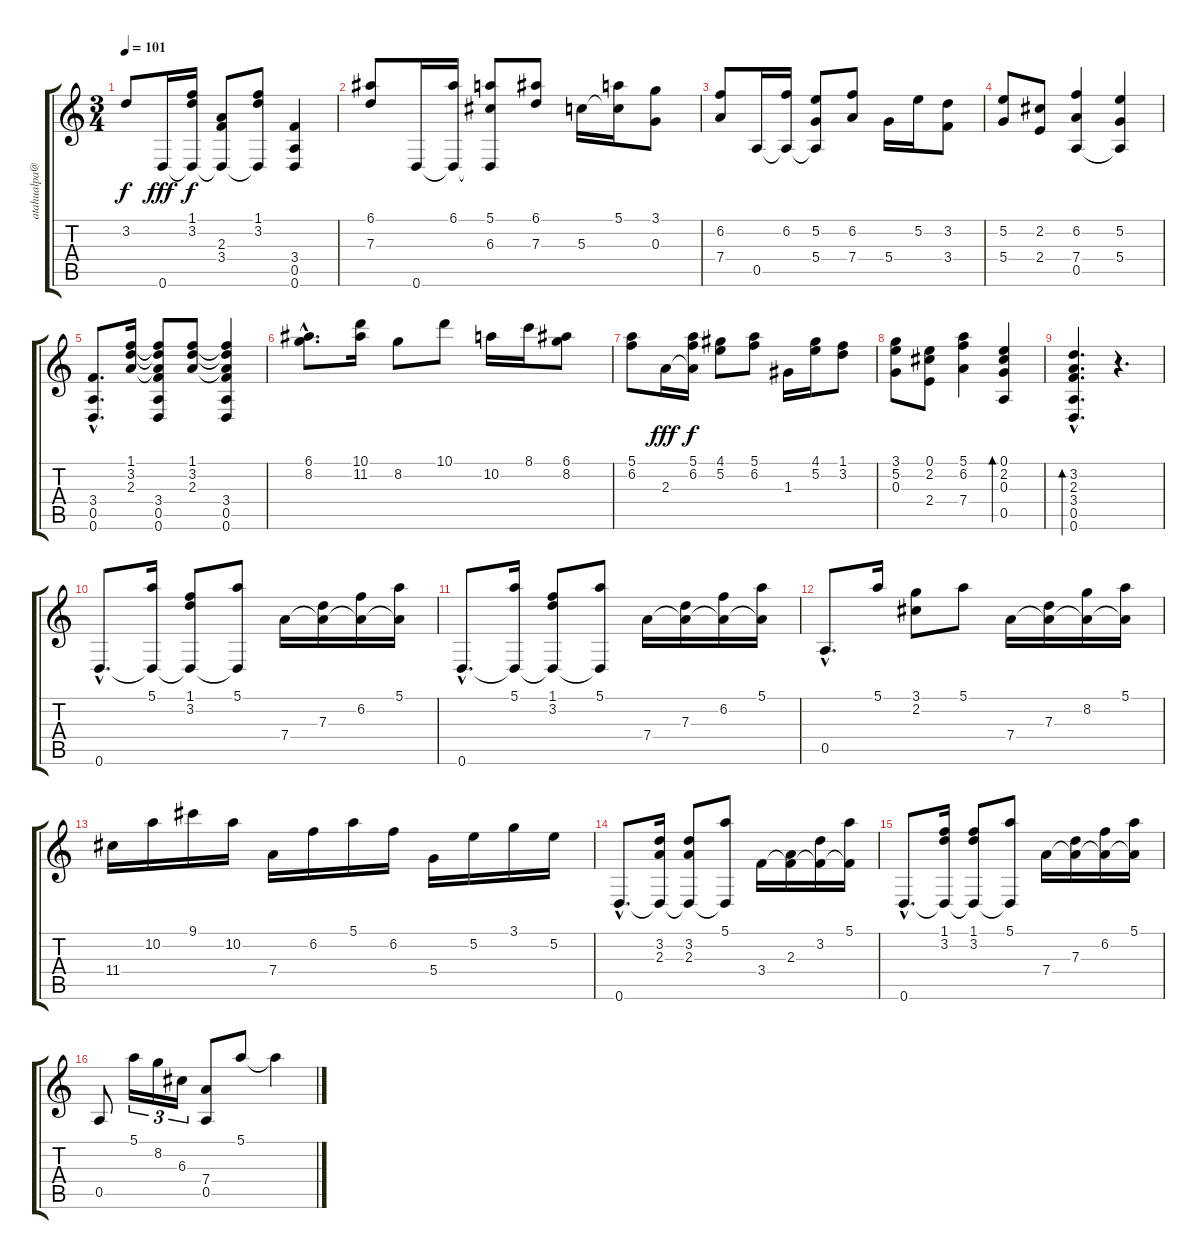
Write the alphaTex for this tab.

\track ("" "atahualpa@") {instrument acousticguitarnylon}
\staff {score tabs}
\tuning (E4 B3 G3 D3 A2 D2) {hide}
\ts (3 4)
\tempo 101
\clef g2
\ks c
3.2.8{dy f} 0.6.16{dy fff} (1.1 3.2 0.6{t}).16{dy f} (2.3 3.4 0.6{t}).8 (1.1 3.2 0.6{t}).8 (3.4 0.5 0.6).4 |
(6.1 7.3).8 0.6.16 (6.1 0.6{t}).16 (5.1 6.3 0.6{t}).8 (6.1 7.3).8 5.3.16 (5.1 5.3{t}).16 (3.1 0.3).8 |
(6.2 7.4).8 0.5.16 (6.2 0.5{t}).16 (5.2 5.4 0.5{t}).8 (6.2 7.4).8 5.4.16 5.2.16 (3.2 3.4).8 |
(5.2 5.4).8 (2.2 2.4).8 (6.2 7.4 0.5).4 (5.2 5.4 0.5{t}).4 |
(3.4{hac} 0.5{hac} 0.6{hac}).8{d} (1.1 3.2 2.3).16 (1.1{t} 3.2{t} 2.3{t} 3.4 0.5 0.6).8 (1.1 3.2 2.3).8 (1.1{t} 3.2{t} 2.3{t} 3.4 0.5 0.6).4 |
(6.1{hac} 8.2{hac}).8{d} (10.1 11.2).16 8.2.8 10.1.8 10.2.16 8.1.16 (6.1 8.2).8 |
(5.1 6.2).8 2.3.16{dy fff} (5.1 6.2 2.3{t}).16{dy f} (4.1 5.2).8 (5.1 6.2).8 1.3.16 (4.1 5.2).16 (1.1 3.2).8 |
(3.1 5.2 0.3).8 (0.1 2.2 2.4).8 (5.1 6.2 7.4).4 (0.1 2.2 0.3 0.5).4{bd 240} |
(3.2{hac} 2.3{hac} 3.4{hac} 0.5{hac} 0.6{hac}).4{d bd 240} r.4{d} |
0.6{hac}.8{d} (5.1 0.6{t}).16 (1.1 3.2 0.6{t}).8 (5.1 0.6{t}).8 7.4.16 (7.3 7.4{t}).16 (6.2 7.4{t}).16 (5.1 7.4{t}).16 |
0.6{hac}.8{d} (5.1 0.6{t}).16 (1.1 3.2 0.6{t}).8 (5.1 0.6{t}).8 7.4.16 (7.3 7.4{t}).16 (6.2 7.4{t}).16 (5.1 7.4{t}).16 |
0.5{hac}.8{d} 5.1.16 (3.1 2.2).8 5.1.8 7.4.16 (7.3 7.4{t}).16 (8.2 7.4{t}).16 (5.1 7.4{t}).16 |
11.4.16 10.2.16 9.1.16 10.2.16 7.4.16 6.2.16 5.1.16 6.2.16 5.4.16 5.2.16 3.1.16 5.2.16 |
0.6{hac}.8{d} (3.2 2.3 0.6{t}).16 (3.2 2.3 0.6{t}).8 (5.1 0.6{t}).8 3.4.16 (2.3 3.4{t}).16 (3.2 3.4{t}).16 (5.1 3.4{t}).16 |
0.6{hac}.8{d} (1.1 3.2 0.6{t}).16 (1.1 3.2 0.6{t}).8 (5.1 0.6{t}).8 7.4.16 (7.3 7.4{t}).16 (6.2 7.4{t}).16 (5.1 7.4{t}).16 |
0.5.8 5.1.16{tu (3 2)} 8.2.16{tu (3 2)} 6.3.16{tu (3 2)} (7.4 0.5).8 5.1.8 5.1{t}.4
